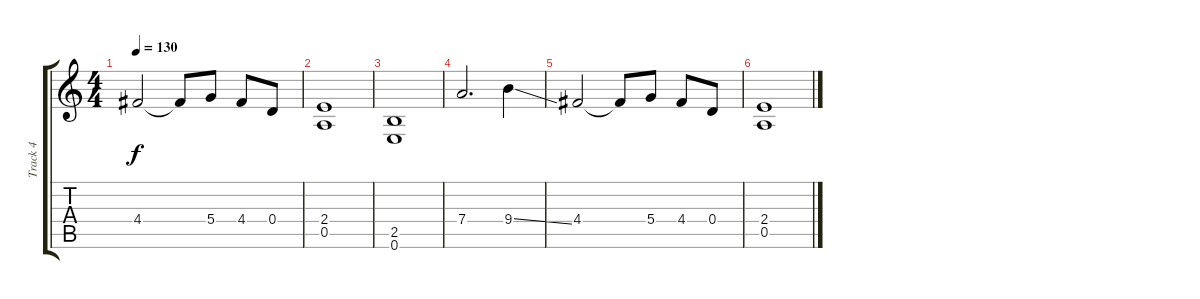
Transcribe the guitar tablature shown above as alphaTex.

\track ("Track 4" "Track 4") {instrument distortionguitar}
\staff {score tabs}
\tuning (E4 B3 G3 D3 A2 E2) {hide}
\ts (4 4)
\tempo 130
\clef g2
\ks c
4.4.2{dy f} 4.4{t}.8 5.4.8 4.4.8 0.4.8 |
(2.4 0.5).1 |
(2.5 0.6).1 |
7.4.2{d} 9.4{ss}.4 |
4.4.2 4.4{t}.8 5.4.8 4.4.8 0.4.8 |
(2.4 0.5).1
